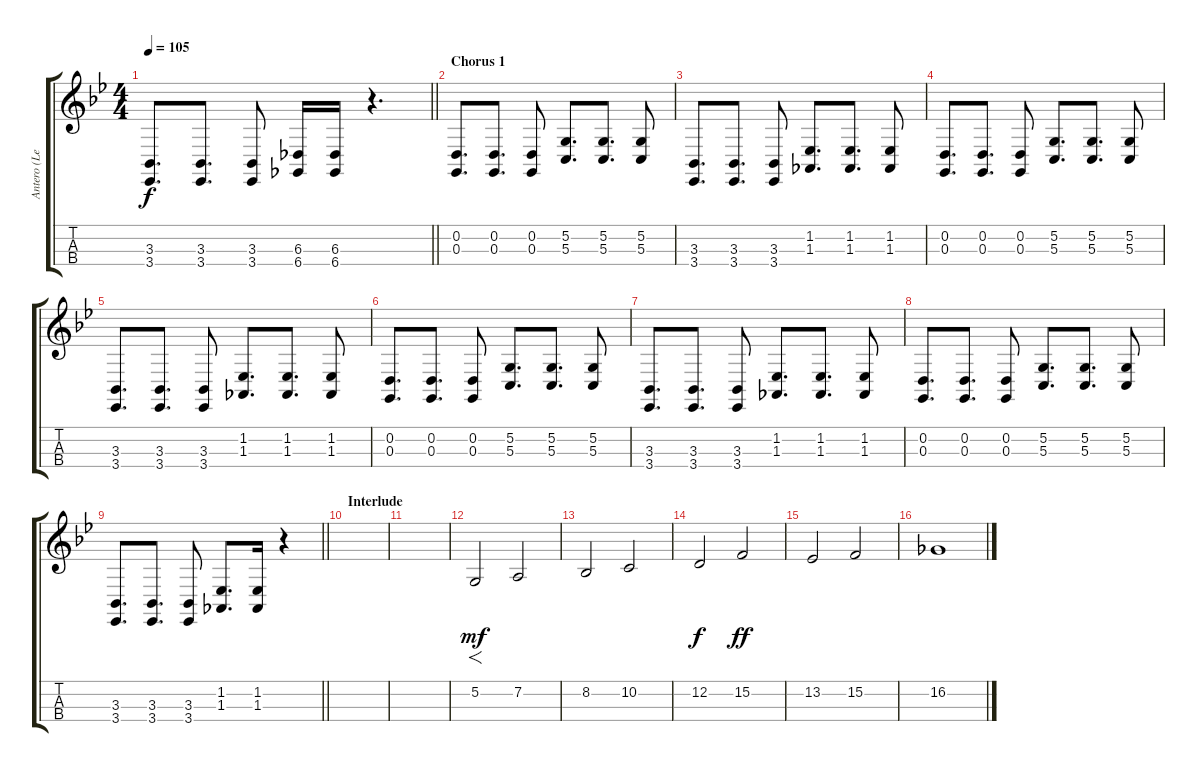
\track ("Antero (Lead 2)" "Antero (Le") {instrument cello}
\staff {score tabs}
\tuning (A3 D3 G2 C2) {hide}
\ts (4 4)
\tempo 105
\clef g2
\barLineRight lightlight
\ks bb
(3.3 3.4).8{d dy f} (3.3 3.4).8{d} (3.3 3.4).8 (6.3 6.4).16 (6.3 6.4).16 r.4{d} |
\section ("" "Chorus 1")
(0.2 0.3).8{d} (0.2 0.3).8{d} (0.2 0.3).8 (5.2 5.3).8{d} (5.2 5.3).8{d} (5.2 5.3).8 |
(3.3 3.4).8{d} (3.3 3.4).8{d} (3.3 3.4).8 (1.2 1.3).8{d} (1.2 1.3).8{d} (1.2 1.3).8 |
(0.2 0.3).8{d} (0.2 0.3).8{d} (0.2 0.3).8 (5.2 5.3).8{d} (5.2 5.3).8{d} (5.2 5.3).8 |
(3.3 3.4).8{d} (3.3 3.4).8{d} (3.3 3.4).8 (1.2 1.3).8{d} (1.2 1.3).8{d} (1.2 1.3).8 |
(0.2 0.3).8{d} (0.2 0.3).8{d} (0.2 0.3).8 (5.2 5.3).8{d} (5.2 5.3).8{d} (5.2 5.3).8 |
(3.3 3.4).8{d} (3.3 3.4).8{d} (3.3 3.4).8 (1.2 1.3).8{d} (1.2 1.3).8{d} (1.2 1.3).8 |
(0.2 0.3).8{d} (0.2 0.3).8{d} (0.2 0.3).8 (5.2 5.3).8{d} (5.2 5.3).8{d} (5.2 5.3).8 |
\barLineRight lightlight
(3.3 3.4).8{d} (3.3 3.4).8{d} (3.3 3.4).8 (1.2 1.3).8{d} (1.2 1.3).16 r.4 |
\section ("" "Interlude")
|
|
5.2.2{f dy mf instrument contrabass} 7.2.2 |
8.2.2 10.2.2 |
12.2.2{dy f} 15.2.2{dy ff} |
13.2.2 15.2.2 |
16.2.1
